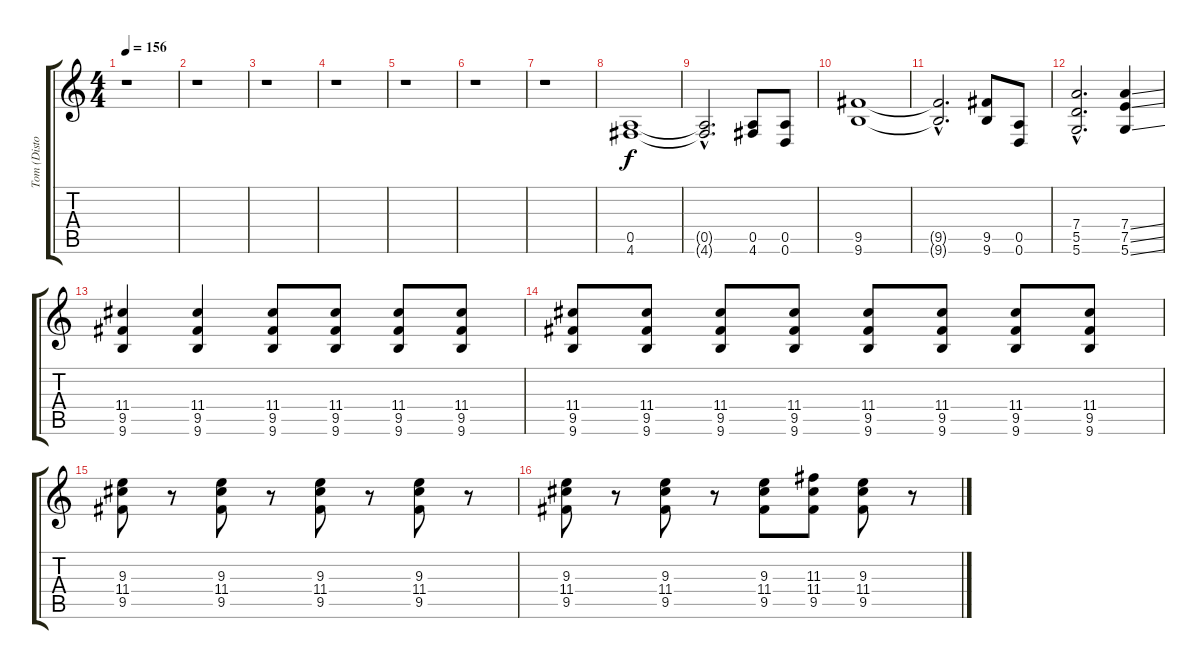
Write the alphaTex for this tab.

\track ("Tom (Distortion)" "Tom (Disto") {instrument distortionguitar}
\staff {score tabs}
\tuning (E4 B3 G3 D3 A2 D2) {hide}
\ts (4 4)
\tempo 156
\clef g2
\ks c
r.1{dy f instrument distortionguitar} |
r.1 |
r.1 |
r.1 |
r.1 |
r.1 |
r.1 |
(0.5 4.6).1 |
(0.5{hac t} 4.6{hac t}).2{d} (0.5 4.6).8 (0.5 0.6).8 |
(9.5 9.6).1 |
(9.5{hac t} 9.6{hac t}).2{d} (9.5 9.6).8 (0.5 0.6).8 |
(7.4{hac} 5.5{hac} 5.6{hac}).2{d} (7.4{ss} 7.5{ss} 5.6{ss}).4 |
(11.4 9.5 9.6).4 (11.4 9.5 9.6).4 (11.4 9.5 9.6).8 (11.4 9.5 9.6).8 (11.4 9.5 9.6).8 (11.4 9.5 9.6).8 |
(11.4 9.5 9.6).8 (11.4 9.5 9.6).8 (11.4 9.5 9.6).8 (11.4 9.5 9.6).8 (11.4 9.5 9.6).8 (11.4 9.5 9.6).8 (11.4 9.5 9.6).8 (11.4 9.5 9.6).8 |
(9.3 11.4 9.5).8 r.8 (9.3 11.4 9.5).8 r.8 (9.3 11.4 9.5).8 r.8 (9.3 11.4 9.5).8 r.8 |
(9.3 11.4 9.5).8 r.8 (9.3 11.4 9.5).8 r.8 (9.3 11.4 9.5).8 (11.3 11.4 9.5).8 (9.3 11.4 9.5).8 r.8
